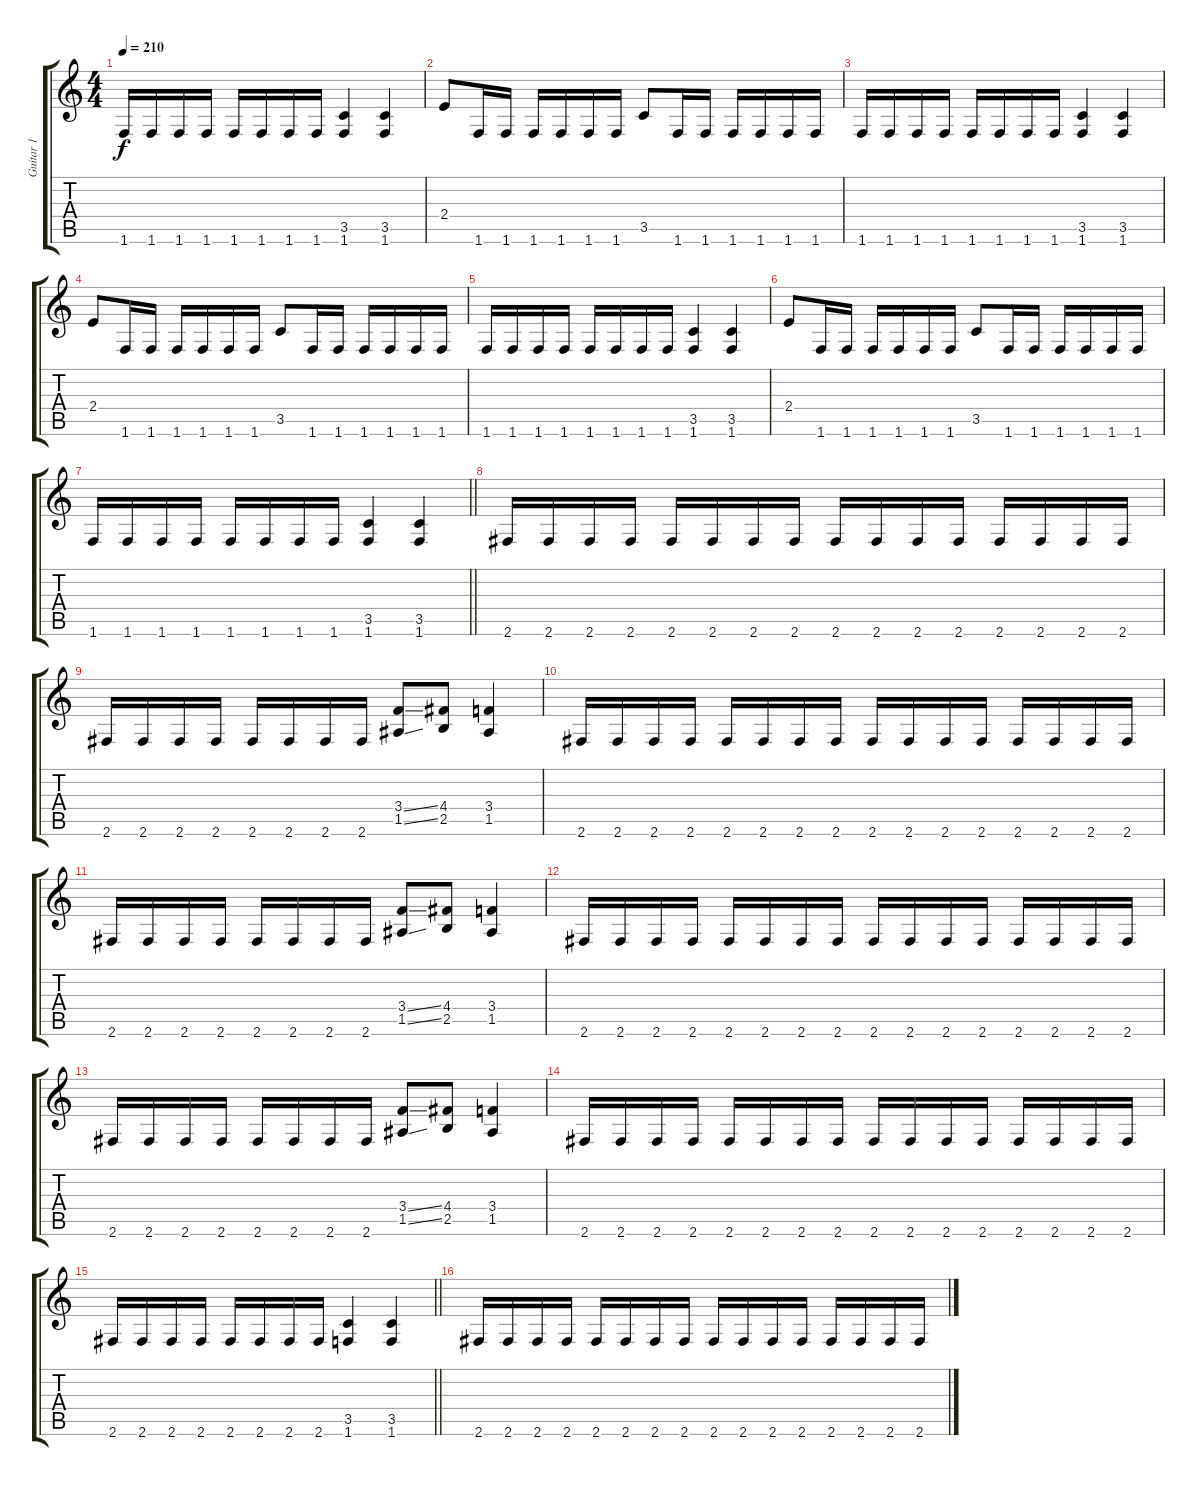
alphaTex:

\track ("Guitar 1" "Guitar 1") {instrument distortionguitar}
\staff {score tabs}
\tuning (E4 B3 G3 D3 A2 E2) {hide}
\ts (4 4)
\tempo 210
\clef g2
\ks c
1.6.16{dy f} 1.6.16 1.6.16 1.6.16 1.6.16 1.6.16 1.6.16 1.6.16 (3.5 1.6).4 (3.5 1.6).4 |
2.4.8 1.6.16 1.6.16 1.6.16 1.6.16 1.6.16 1.6.16 3.5.8 1.6.16 1.6.16 1.6.16 1.6.16 1.6.16 1.6.16 |
1.6.16 1.6.16 1.6.16 1.6.16 1.6.16 1.6.16 1.6.16 1.6.16 (3.5 1.6).4 (3.5 1.6).4 |
2.4.8 1.6.16 1.6.16 1.6.16 1.6.16 1.6.16 1.6.16 3.5.8 1.6.16 1.6.16 1.6.16 1.6.16 1.6.16 1.6.16 |
1.6.16 1.6.16 1.6.16 1.6.16 1.6.16 1.6.16 1.6.16 1.6.16 (3.5 1.6).4 (3.5 1.6).4 |
2.4.8 1.6.16 1.6.16 1.6.16 1.6.16 1.6.16 1.6.16 3.5.8 1.6.16 1.6.16 1.6.16 1.6.16 1.6.16 1.6.16 |
\barLineRight lightlight
1.6.16 1.6.16 1.6.16 1.6.16 1.6.16 1.6.16 1.6.16 1.6.16 (3.5 1.6).4 (3.5 1.6).4 |
2.6.16 2.6.16 2.6.16 2.6.16 2.6.16 2.6.16 2.6.16 2.6.16 2.6.16 2.6.16 2.6.16 2.6.16 2.6.16 2.6.16 2.6.16 2.6.16 |
2.6.16 2.6.16 2.6.16 2.6.16 2.6.16 2.6.16 2.6.16 2.6.16 (3.4{ss} 1.5{ss}).8 (4.4 2.5).8 (3.4 1.5).4 |
2.6.16 2.6.16 2.6.16 2.6.16 2.6.16 2.6.16 2.6.16 2.6.16 2.6.16 2.6.16 2.6.16 2.6.16 2.6.16 2.6.16 2.6.16 2.6.16 |
2.6.16 2.6.16 2.6.16 2.6.16 2.6.16 2.6.16 2.6.16 2.6.16 (3.4{ss} 1.5{ss}).8 (4.4 2.5).8 (3.4 1.5).4 |
2.6.16 2.6.16 2.6.16 2.6.16 2.6.16 2.6.16 2.6.16 2.6.16 2.6.16 2.6.16 2.6.16 2.6.16 2.6.16 2.6.16 2.6.16 2.6.16 |
2.6.16 2.6.16 2.6.16 2.6.16 2.6.16 2.6.16 2.6.16 2.6.16 (3.4{ss} 1.5{ss}).8 (4.4 2.5).8 (3.4 1.5).4 |
2.6.16 2.6.16 2.6.16 2.6.16 2.6.16 2.6.16 2.6.16 2.6.16 2.6.16 2.6.16 2.6.16 2.6.16 2.6.16 2.6.16 2.6.16 2.6.16 |
\barLineRight lightlight
2.6.16 2.6.16 2.6.16 2.6.16 2.6.16 2.6.16 2.6.16 2.6.16 (3.5 1.6).4 (3.5 1.6).4 |
2.6.16 2.6.16 2.6.16 2.6.16 2.6.16 2.6.16 2.6.16 2.6.16 2.6.16 2.6.16 2.6.16 2.6.16 2.6.16 2.6.16 2.6.16 2.6.16
